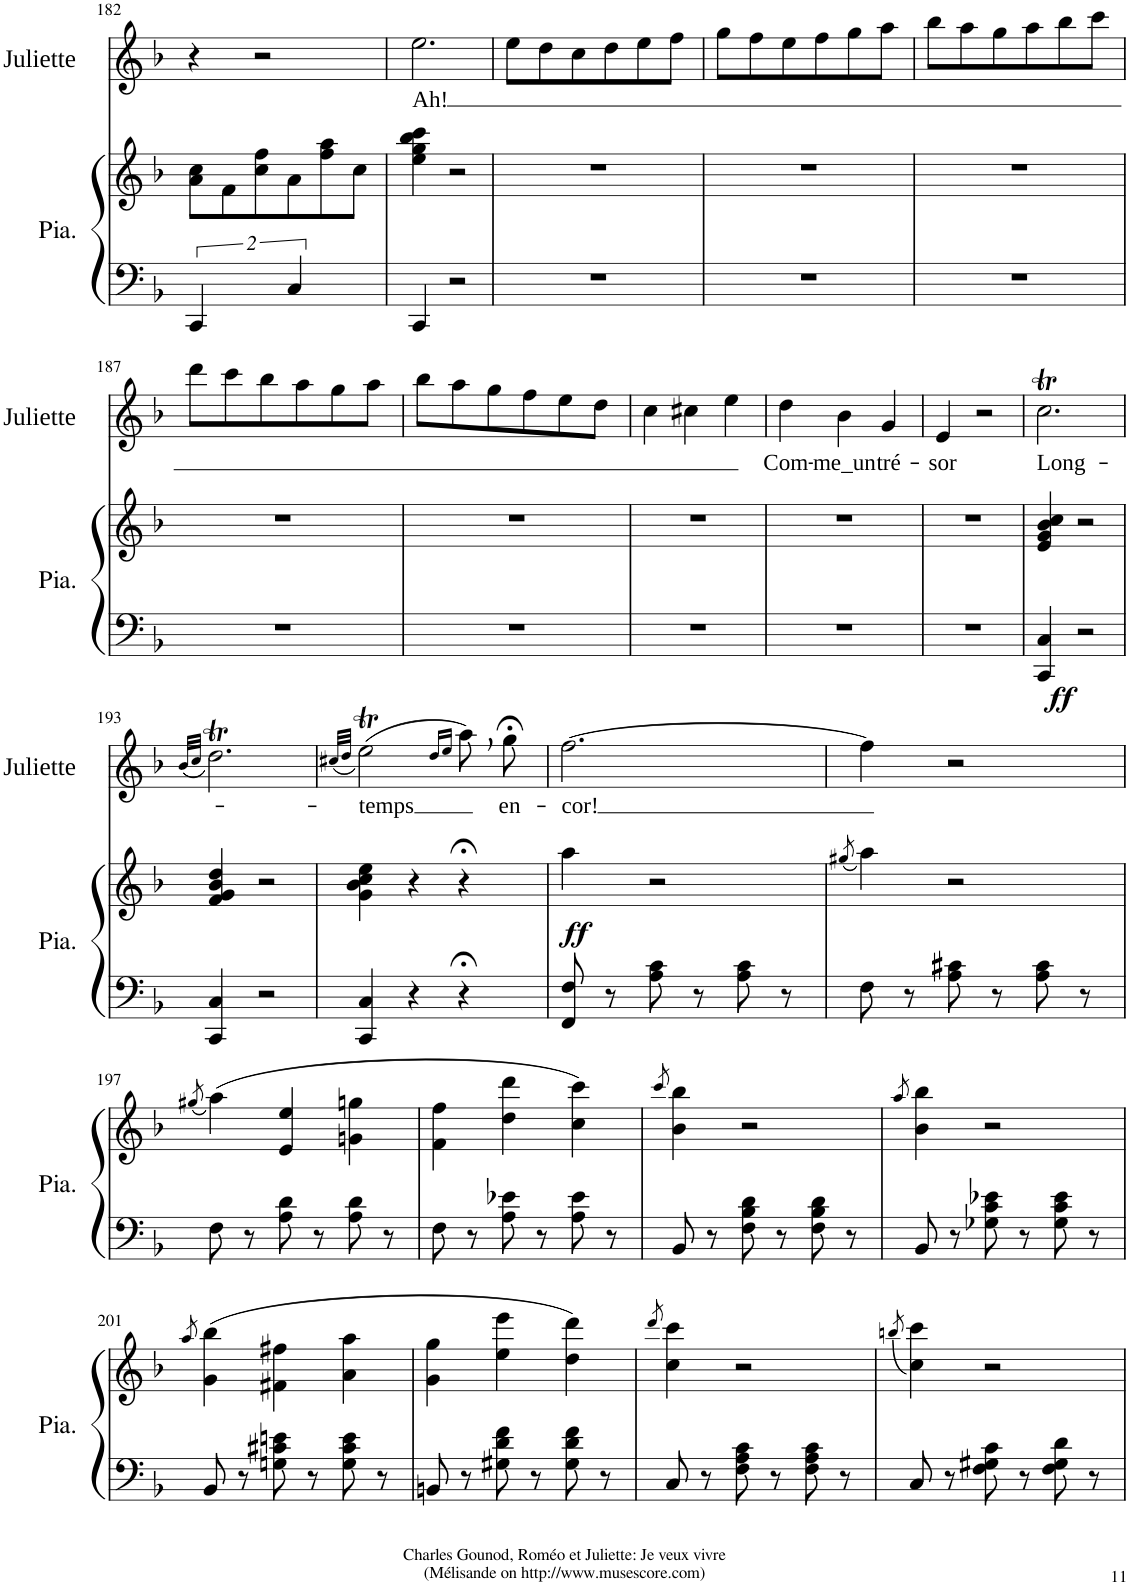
**kern	**kern	**dynam	**kern	**text
*part2	*part2	*part2	*part1	*part1
*staff3	*staff2	*staff2/3	*staff1	*staff1
*I"Piano	*	*	*I"Juliette	*
*I'Pia.	*	*	*I'Juliette	*
!!LO:PB:g=z
*clefF4	*clefG2	*	*clefG2	*
*k[b-]	*k[b-]	*	*k[b-]	*
*M3/4	*M3/4	*	*M3/4	*
=182	=182	=182	=182	=182
8%3CC/	8a\ 8cc\L	.	4r	.
.	8f\	.	.	.
.	8cc\ 8ff\	.	2r	.
8%3C/	8a\	.	.	.
.	8ff\ 8aa\	.	.	.
.	8cc\J	.	.	.
=183	=183	=183	=183	=183
!	!	!	!	!LO:LY:b
4CC/	4ee\ 4gg\ 4bb-\ 4ccc\	.	2.ee\	Ah!
2r	2r	.	.	.
=184	=184	=184	=184	=184
2.r	2.r	.	8ee\L	.
.	.	.	8dd\	.
.	.	.	8cc\	.
.	.	.	8dd\	.
.	.	.	8ee\	.
.	.	.	8ff\J	.
=185	=185	=185	=185	=185
2.r	2.r	.	8gg\L	.
.	.	.	8ff\	.
.	.	.	8ee\	.
.	.	.	8ff\	.
.	.	.	8gg\	.
.	.	.	8aa\J	.
=186	=186	=186	=186	=186
2.r	2.r	.	8bb-\L	.
.	.	.	8aa\	.
.	.	.	8gg\	.
.	.	.	8aa\	.
.	.	.	8bb-\	.
.	.	.	8ccc\J	.
!!LO:LB:g=z
=187	=187	=187	=187	=187
2.r	2.r	.	8ddd\L	.
.	.	.	8ccc\	.
.	.	.	8bb-\	.
.	.	.	8aa\	.
.	.	.	8gg\	.
.	.	.	8aa\J	.
=188	=188	=188	=188	=188
2.r	2.r	.	8bb-\L	.
.	.	.	8aa\	.
.	.	.	8gg\	.
.	.	.	8ff\	.
.	.	.	8ee\	.
.	.	.	8dd\J	.
=189	=189	=189	=189	=189
2.r	2.r	.	4cc\	.
.	.	.	4cc#X\	.
.	.	.	4ee\	.
=190	=190	=190	=190	=190
!	!	!	!	!LO:LY:b
2.r	2.r	.	4dd\	Com-
!	!	!	!	!LO:LY:b
.	.	.	4b-\	-me_un
!	!	!	!	!LO:LY:b
.	.	.	4g/	tré-
=191	=191	=191	=191	=191
!	!	!	!	!LO:LY:b
2.r	2.r	.	4e/	-sor
.	.	.	2r	.
=192	=192	=192	=192	=192
!	!	!LO:DY:b=2	!	!LO:LY:b
4CC/ 4C/	4e/ 4g/ 4b-/ 4cc/	ff	2.ccT\	Long-
2r	2r	.	.	.
!!LO:LB:g=z
=193	=193	=193	=193	=193
.	.	.	(32qb-/LLL	.
.	.	.	32qcc/JJJ	.
4CC/ 4C/	4f/ 4g/ 4b-/ 4dd/	.	2.ddT\)	.
2r	2r	.	.	.
=194	=194	=194	=194	=194
.	.	.	(32qcc#X/LLL	.
.	.	.	32qdd/JJJ	.
!	!	!	!	!LO:LY:b
4CC/ 4C/	4g\ 4b-\ 4cc\ 4ee\	.	(2eet\)	-temps
4r	4r	.	.	.
.	.	.	16qdd/LL	.
.	.	.	16qee/JJ	.
4r;<	4r;<	.	8aa,\)	.
!	!	!	!	!LO:LY:b
.	.	.	8gg;<\	en-
=195	=195	=195	=195	=195
!	!	!LO:DY:b	!	!LO:LY:b
8FF/ 8F/	4aa\	ff	[2.ff\	-cor!
8r	.	.	.	.
8A\ 8c\	2r	.	.	.
8r	.	.	.	.
8A\ 8c\	.	.	.	.
8r	.	.	.	.
=196	=196	=196	=196	=196
.	(8qgg#X/	.	.	.
8F\	4aa\)	.	4ff\]	.
8r	.	.	.	.
8A\ 8c#X\	2r	.	2r	.
8r	.	.	.	.
8A\ 8c#\	.	.	.	.
8r	.	.	.	.
!!LO:LB:g=z
=197	=197	=197	=197	=197
.	(8qgg#X/	.	.	.
8F\	(4aa\)	.	2.r	.
8r	.	.	.	.
8A\ 8d\	4e/ 4ee/	.	.	.
8r	.	.	.	.
8A\ 8d\	4gn\ 4ggn\	.	.	.
8r	.	.	.	.
=198	=198	=198	=198	=198
8F\	4f\ 4ff\	.	2.r	.
8r	.	.	.	.
8A\ 8e-X\	4dd\ 4ddd\	.	.	.
8r	.	.	.	.
8A\ 8e-\	4cc\ 4ccc\)	.	.	.
8r	.	.	.	.
=199	=199	=199	=199	=199
.	8qccc/	.	.	.
8BB-/	4b-\ 4bb-\	.	2.r	.
8r	.	.	.	.
8F\ 8B-\ 8d\	2r	.	.	.
8r	.	.	.	.
8F\ 8B-\ 8d\	.	.	.	.
8r	.	.	.	.
=200	=200	=200	=200	=200
.	8qaa/	.	.	.
8BB-/	4b-\ 4bb-\	.	2.r	.
8r	.	.	.	.
8G-X\ 8c\ 8e-X\	2r	.	.	.
8r	.	.	.	.
8G-\ 8c\ 8e-\	.	.	.	.
8r	.	.	.	.
!!LO:LB:g=z
=201	=201	=201	=201	=201
.	8qaa/	.	.	.
8BB-/	(4g\ 4bb-\	.	2.r	.
8r	.	.	.	.
8Gn\ 8c#X\ 8en\	4f#X\ 4ff#X\	.	.	.
8r	.	.	.	.
8G\ 8c#\ 8e\	4a\ 4aa\	.	.	.
8r	.	.	.	.
=202	=202	=202	=202	=202
8BBn/	4g\ 4gg\	.	2.r	.
8r	.	.	.	.
8G#X\ 8d\ 8f\	4ee\ 4eee\	.	.	.
8r	.	.	.	.
8G#\ 8d\ 8f\	4dd\ 4ddd\)	.	.	.
8r	.	.	.	.
=203	=203	=203	=203	=203
.	8qddd/	.	.	.
8C/	4cc\ 4ccc\	.	2.r	.
8r	.	.	.	.
8F\ 8A\ 8c\	2r	.	.	.
8r	.	.	.	.
8F\ 8A\ 8c\	.	.	.	.
8r	.	.	.	.
=204	=204	=204	=204	=204
.	(8qbbn/	.	.	.
8C/	4cc\ 4ccc\)	.	2.r	.
8r	.	.	.	.
8F\ 8G#X\ 8c\	2r	.	.	.
8r	.	.	.	.
8F\ 8G#\ 8d\	.	.	.	.
8r	.	.	.	.
=	=	=	=	=
*-	*-	*-	*-	*-
